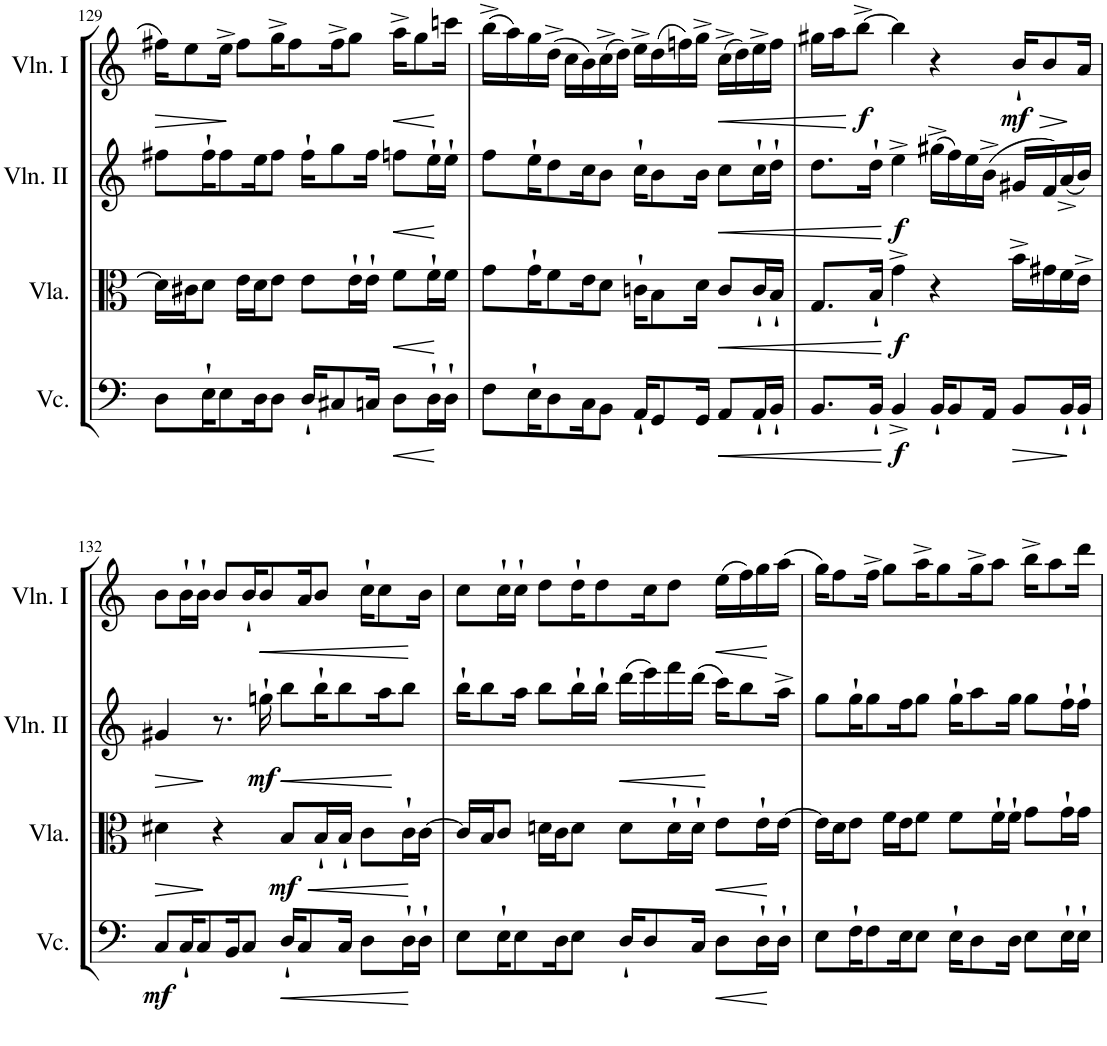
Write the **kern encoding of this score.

**kern	**dynam	**kern	**dynam	**kern	**dynam	**kern	**dynam
*part4	*part4	*part3	*part3	*part2	*part2	*part1	*part1
*staff4	*staff4	*staff3	*staff3	*staff2	*staff2	*staff1	*staff1
*I"Violoncello	*	*I"Viola	*	*I"Violin II	*	*I"Violin I	*
*I'Vc.	*	*I'Vla.	*	*I'Vln. II	*	*I'Vln. I	*
!!LO:PB:g=z
*clefF4	*	*clefC3	*	*clefG2	*	*clefG2	*
*k[]	*	*k[]	*	*k[]	*	*k[]	*
*M3/4	*	*M3/4	*	*M3/4	*	*M3/4	*
=129	=129	=129	=129	=129	=129	=129	=129
!	!	!	!	!	!	!	!LO:HP:b
8D\L	.	16d\LL]	.	8ff#X\L	.	16ff#X\KL	>
.	.	16c#X\J	.	.	.	8ee\	.
16E`\K	.	8d\J	.	16ff#`\K	.	.	.
8E\	.	.	.	8ff#\	.	16ee^\Jk	.
.	.	16e\LL	.	.	.	8ff#\L	.
16D\K	.	16d\J	.	16ee\K	.	.	.
8D\J	.	8e\J	.	8ff#\J	.	16gg^\K	.
.	.	.	.	.	.	8ff#\	.
16D`/KL	.	8e\L	.	16ff#`\KL	.	.	.
8C#X/	.	.	.	8gg\	.	16ff#^\K	.
.	.	16e`\L	.	.	.	8gg\J	.
16Cn/Jk	.	16e`\JJ	.	16ff#\Jk	.	.	.
!	!LO:HP:b	!	!LO:HP:b	!	!LO:HP:b	!	!LO:HP:b
8D\L	<	8f\L	<	8ffn\L	<	16aa^\KL	<
.	.	.	.	.	.	8gg\	.
16D`\L	.	16f`\L	.	16ee`\L	.	.	.
16D`\JJ	.	16f\JJ	.	16ee`\JJ	.	16cccn\Jk	]
=130	=130	=130	=130	=130	=130	=130	=130
8F\L	.	8g\L	.	8ff\L	.	(16bb^\LL	.
.	.	.	.	.	.	16aa\)	.
16E`\K	.	16g`\K	.	16ee`\K	.	16gg\	.
8D\	.	8f\	.	8dd\	.	(16dd^\JJ	.
.	.	.	.	.	.	16cc\LL	.
16C\K	.	16e\K	.	16cc\K	.	16b\)	.
8BB\J	.	8d\J	.	8b\J	.	(16cc^\	.
.	.	.	.	.	.	16dd\JJ)	.
16AA`/KL	.	16cn`\KL	.	16cc`\KL	.	16ee^\LL	.
8GG/	.	8B\	.	8b\	.	(16dd\	.
.	.	.	.	.	.	16ffn\)	.
16GG/Jk	.	16d\Jk	.	16b\Jk	.	16gg^\JJ	.
!	!LO:HP:b	!	!LO:HP:b	!	!LO:HP:b	!	!LO:HP:b
8AA/L	<	8c/L	<	8cc\L	<	(16cc^\LL	<
.	.	.	.	.	.	16dd\)	.
16AA`/L	.	16c`/L	.	16cc`\L	.	16ee^\	.
16BB`/JJ	.	16B`/JJ	.	16dd`\JJ	.	16ff\JJ	.
=131	=131	=131	=131	=131	=131	=131	=131
8.BB/L	.	8.G/L	.	8.dd\L	.	16gg#X\LL	.
.	.	.	.	.	.	16aa\J	.
!	!	!	!	!	!	!	!LO:DY:n=1:b
.	.	.	.	.	.	[8bb^\J	[ f
16BB`/Jk	.	16B`/Jk	.	16dd`\Jk	.	.	.
!	!LO:DY:n=1:b	!	!LO:DY:n=1:b	!	!LO:DY:n=1:b	!	!
4BB^/	[ f	4g^\	[ f	4ee^\	[ f	4bb\]	.
16BB`/KL	.	4r	.	(16gg#X^\LL	.	4r	.
8BB/	.	.	.	16ff\)	.	.	.
.	.	.	.	16ee\	.	.	.
16AA/Jk	.	.	.	(16b^\JJ	.	.	.
!	!LO:HP:b	!	!	!	!	!	!LO:HP:b
!	!	!	!	!	!	!	!LO:DY:n=2:b
8BB/L	>	16b^\LL	.	16g#X/LL	.	16b`/KL	> mf
.	.	16g#X\	.	16f/)	.	8b/	.
16BB`/L	.	16f\	.	(16a^/	.	.	.
16BB`/JJ	[	16e^\JJ	.	16b/JJ)	.	16a/Jk	[
!!LO:LB:g=z
=132	=132	=132	=132	=132	=132	=132	=132
!	!LO:DY:b	!	!LO:HP:b	!	!LO:HP:b	!	!
8C/L	mf	4d#X\	>	4g#X/	>	8b\L	.
16C`/K	.	.	.	.	.	16b`\L	.
8C/	.	.	.	.	.	16b`\JJ	.
.	.	4r	[	8.r	[	8b/L	.
16BB/K	.	.	.	.	.	.	.
8C/J	.	.	.	.	.	16b`/K	.
!	!	!	!	!	!LO:DY:b	!	!LO:HP:b
.	.	.	.	16ggn`\	mf	8b/	<
!	!LO:HP:b	!	!LO:HP:b	!	!LO:HP:b	!	!
!	!	!	!LO:DY:n=1:b	!	!	!	!
16D`/KL	<	8B/L	< mf	8bb\L	<	.	.
8C/	.	.	.	.	.	16a/K	.
.	.	16B`/L	.	16bb`\K	.	8b/J	.
16C/Jk	.	16B`/JJ	.	[16bb\	.	.	.
8D\L	.	8c\L	.	16ryy	.	16cc`\KL	.
.	.	.	.	16aa\K	.	8cc\	.
16D`\L	.	16c`\L	.	8bb\J	]	.	.
16D`\JJ	]	[16c\JJ	]	.	.	16b\Jk	]
=133	=133	=133	=133	=133	=133	=133	=133
8E\L	.	16c/LL]	.	16bb`\KL	.	8cc\L	.
.	.	16B/J	.	16bb\]	.	.	.
16E`\K	.	8c/J	.	8bb\	.	16cc`\L	.
8E\	.	.	.	.	.	16cc`\JJ	.
.	.	16dn\LL	.	16aa\Jk	.	8dd\L	.
16D\K	.	16c\J	.	8bb\L	.	.	.
8E\J	.	8d\J	.	.	.	16dd`\K	.
.	.	.	.	16bb`\L	.	8dd\	.
16D`/KL	.	8d\L	.	16bb`\JJ	.	.	.
8D/	.	.	.	(16ddd\LL	.	16cc\K	.
.	.	16d`\L	.	16eee\)	.	8dd\J	.
16C/Jk	.	16d`\JJ	.	16fff\	.	.	.
8D\L	.	8e\L	.	(16ddd\JJ	.	(16ee\LL	.
.	.	.	.	16ccc\KL)	[	16ff\)	.
16D`\L	.	16e`\L	.	8bb\	.	16gg\	.
16D`\JJ	[	[16e\JJ	[	.	.	(16aa\JJ	[
16ryy	.	16ryy	.	16aa^\Jk	.	16ryy	.
=134	=134	=134	=134	=134	=134	=134	=134
8E\L	.	16e\LL]	.	8gg\L	.	16gg\KL)	.
.	.	16d\J	.	.	.	8ff\	.
16F`\K	.	8e\J	.	16gg`\K	.	.	.
8F\	.	.	.	8gg\	.	16ff^\Jk	.
.	.	16f\LL	.	.	.	8gg\L	.
16E\K	.	16e\J	.	16ff\K	.	.	.
8E\J	.	8f\J	.	8gg\J	.	16aa^\K	.
.	.	.	.	.	.	8gg\	.
16E`\KL	.	8f\L	.	16gg`\KL	.	.	.
8D\	.	.	.	8aa\	.	16gg^\K	.
.	.	16f`\L	.	.	.	8aa\J	.
16D\Jk	.	16f`\JJ	.	16gg\Jk	.	.	.
8E\L	.	8g\L	.	8gg\L	.	16bb^\KL	.
.	.	.	.	.	.	8aa\	.
16E`\L	.	16g`\L	.	16ff`\L	.	.	.
16E`\JJ	.	16g\JJ	.	16ff`\JJ	.	16ddd\Jk	.
=	=	=	=	=	=	=	=
*-	*-	*-	*-	*-	*-	*-	*-
